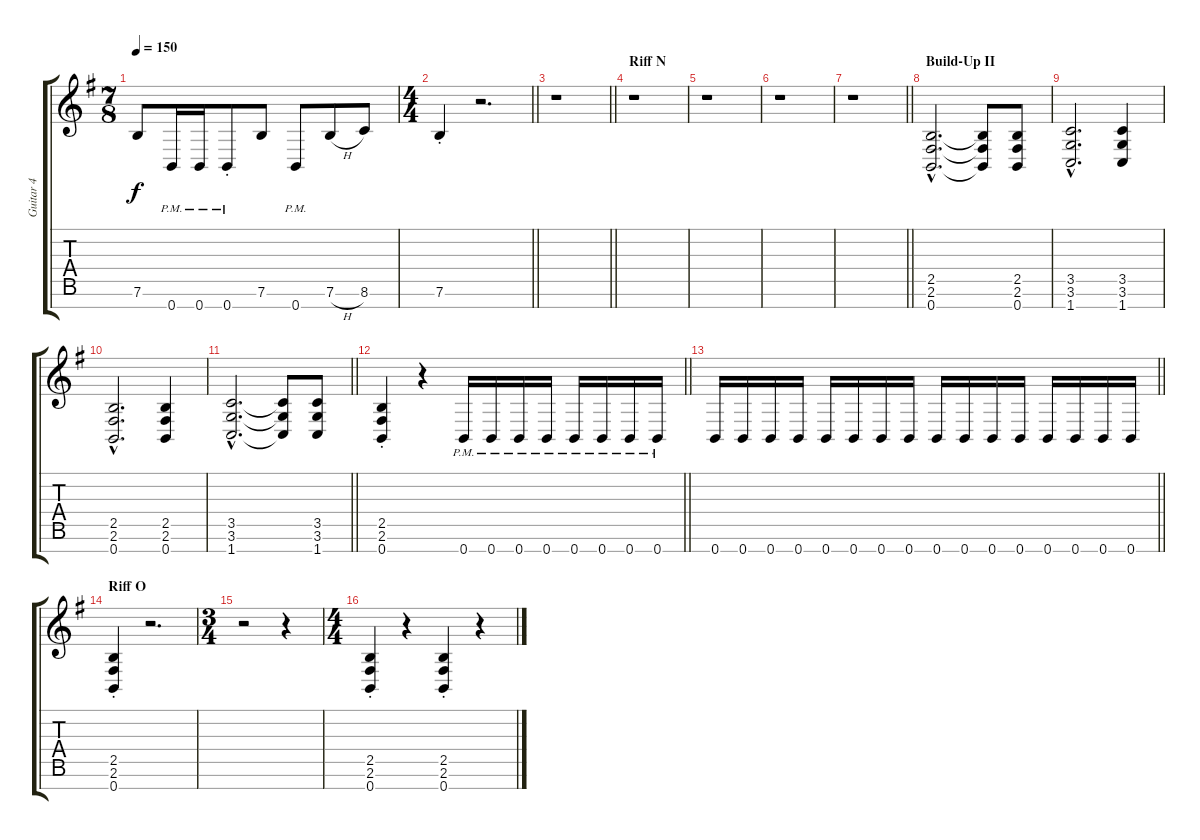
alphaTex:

\track ("Guitar 4" "Guitar 4") {instrument distortionguitar}
\staff {score tabs}
\tuning (E4 B3 G3 D3 A2 E2 B1) {hide}
\ts (7 8)
\tempo 150
\clef g2
\ks eminor
7.6.8{dy f} 0.7{pm}.16 0.7{pm}.16 0.7{pm st}.8 7.6.8 0.7{pm}.8 7.6{h}.8 8.6.8 |
\ts (4 4)
\barLineRight lightlight
7.6{st}.4 r.2{d} |
\barLineRight lightlight
r.1 |
\section ("" "Riff N")
r.1 |
r.1 |
r.1 |
\barLineRight lightlight
r.1 |
\section ("" "Build-Up II")
(2.5{hac} 2.6{hac} 0.7{hac}).2{d} (2.5{t} 2.6{t} 0.7{t}).8 (2.5 2.6 0.7).8 |
(3.5{hac} 3.6{hac} 1.7{hac}).2{d} (3.5 3.6 1.7).4 |
(2.5{hac} 2.6{hac} 0.7{hac}).2{d} (2.5 2.6 0.7).4 |
\barLineRight lightlight
(3.5{hac} 3.6{hac} 1.7{hac}).2{d} (3.5{t} 3.6{t} 1.7{t}).8 (3.5 3.6 1.7).8 |
\barLineRight lightlight
(2.5{st} 2.6{st} 0.7{st}).4 r.4{volume 0} 0.7{pm}.16{volume 13} 0.7{pm}.16 0.7{pm}.16 0.7{pm}.16 0.7{pm}.16 0.7{pm}.16 0.7{pm}.16 0.7{pm}.16 |
\barLineRight lightlight
0.7.16 0.7.16 0.7.16 0.7.16 0.7.16 0.7.16 0.7.16 0.7.16 0.7.16 0.7.16 0.7.16 0.7.16 0.7.16 0.7.16 0.7.16 0.7.16 |
\section ("" "Riff O")
(2.5{st} 2.6{st} 0.7{st}).4 r.2{d} |
\ts (3 4)
r.2 r.4 |
\ts (4 4)
(2.5{st} 2.6{st} 0.7{st}).4 r.4 (2.5{st} 2.6{st} 0.7{st}).4 r.4
